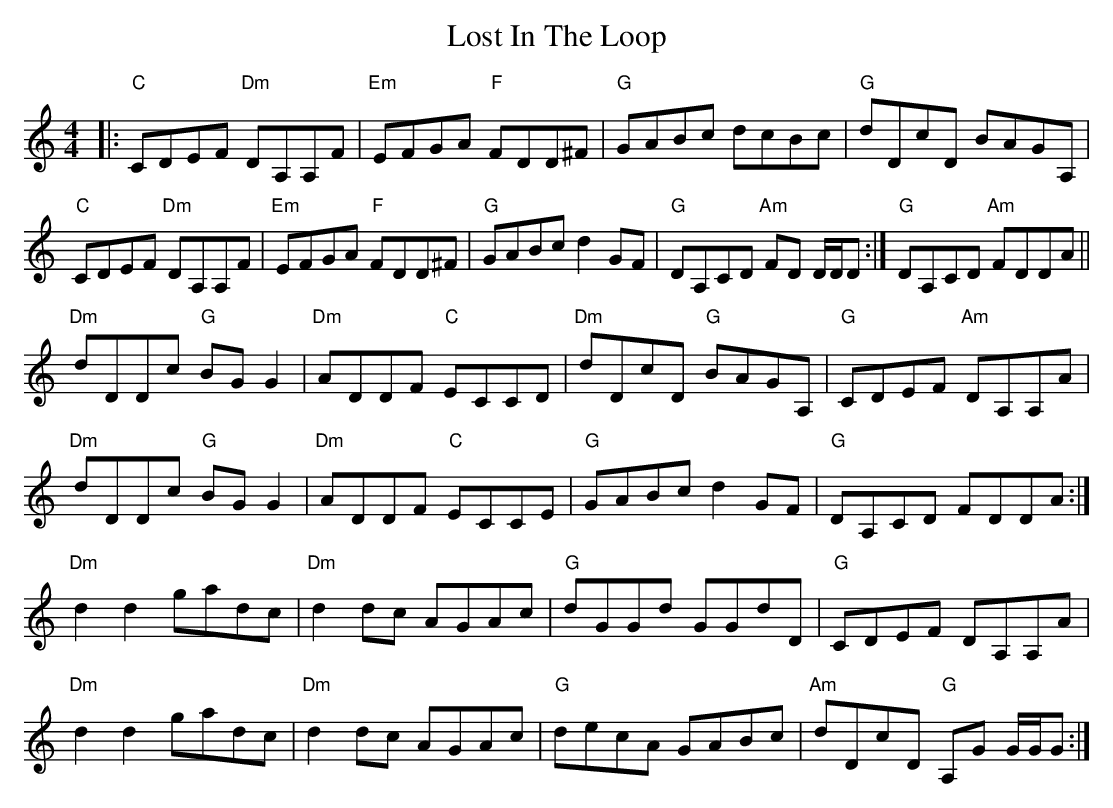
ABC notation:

X:1
T: Lost In The Loop
M: 4/4
L: 1/8
K: Cmaj
|:"C"CDEF "Dm"DA,A,F|"Em"EFGA "F"FDD^F|"G"GABc dcBc|"G"dDcD BAGA,|
"C"CDEF "Dm"DA,A,F|"Em"EFGA "F"FDD^F|"G"GABc d2GF|"G"1 DA,CD "Am"FD D/D/D:|"G"2 DA,CD "Am"FDDA||
"Dm"dDDc "G"BGG2|"Dm"ADDF "C"ECCD|"Dm"dDcD "G"BAGA,|"G"CDEF "Am"DA,A,A|
"Dm"dDDc "G"BGG2|"Dm"ADDF "C"ECCE|"G"GABc d2GF|"G"DA,CD FDDA:|
"Dm"d2d2 gadc|"Dm"d2dc AGAc|"G"dGGd GGdD|"G"CDEF DA,A,A|
"Dm"d2d2 gadc|"Dm"d2dc AGAc|"G"decA GABc|"Am"dDcD "G"A,G G/G/G:|
